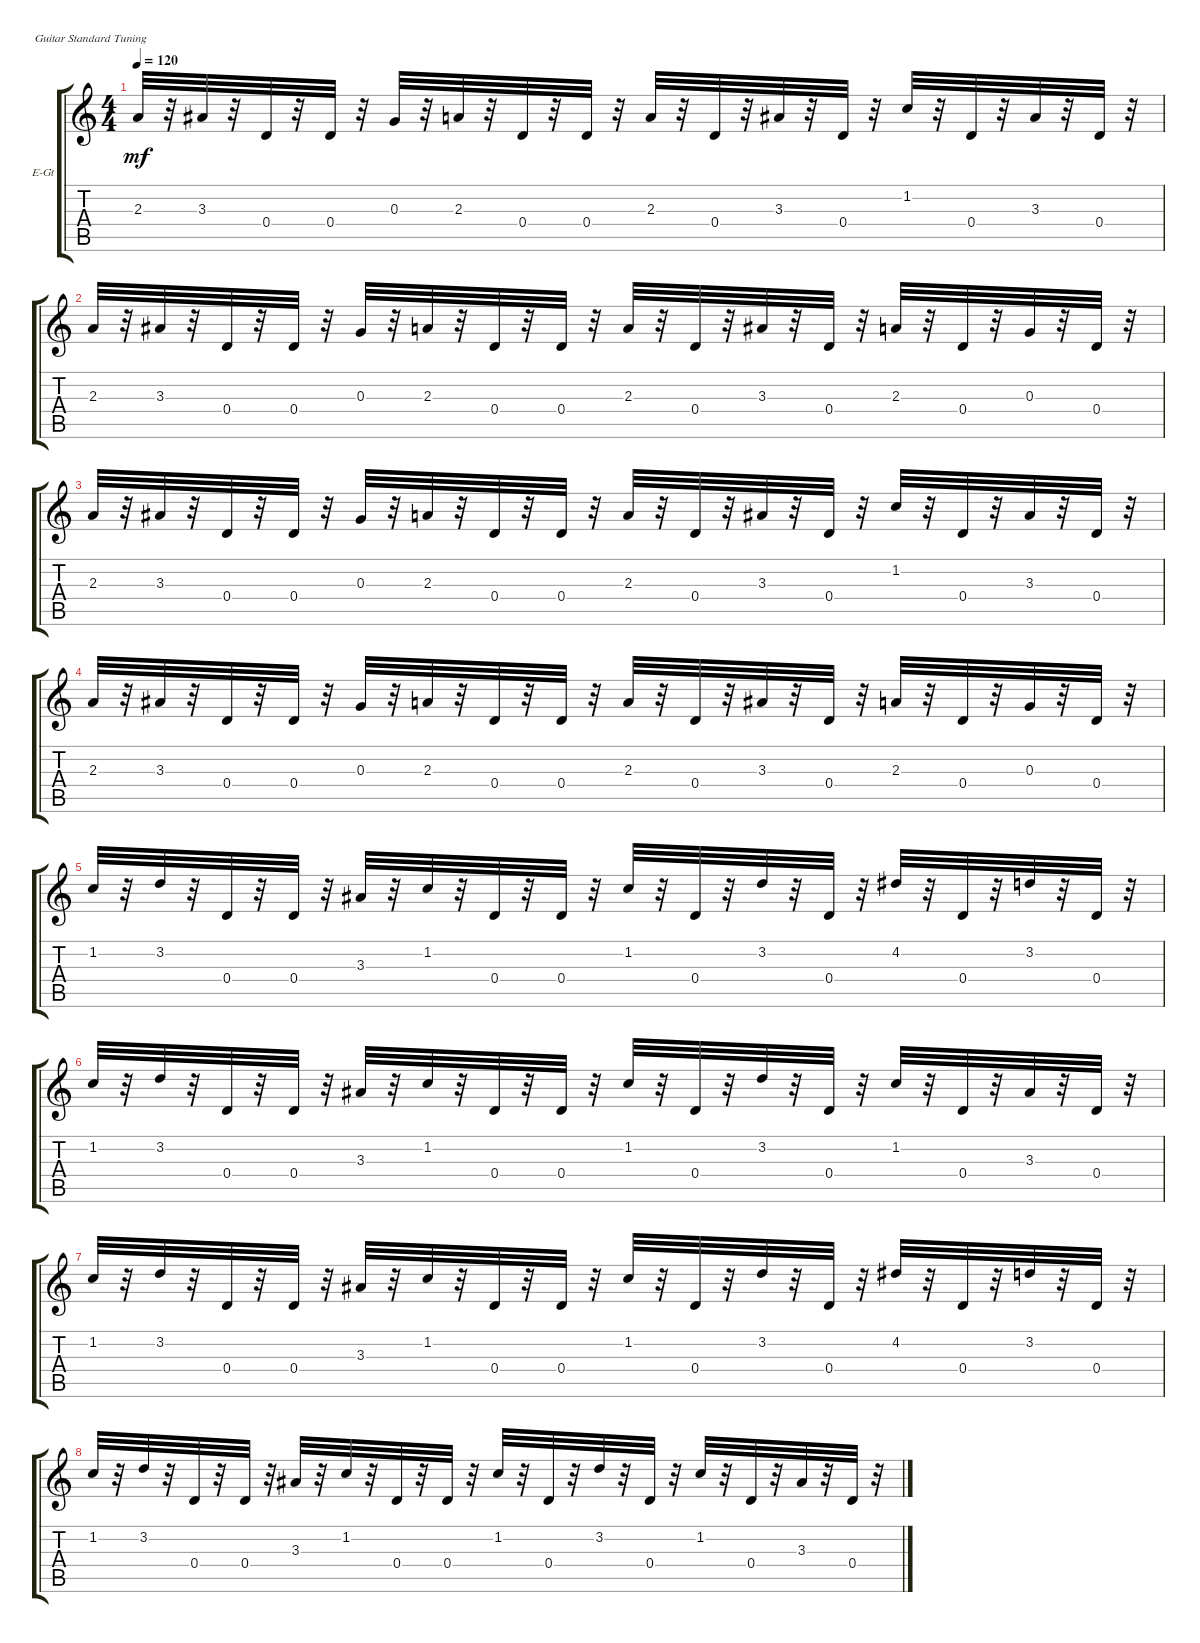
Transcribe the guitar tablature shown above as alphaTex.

\bracketExtendMode groupsimilarinstruments
\firstSystemTrackNameOrientation horizontal
\otherSystemsTrackNameOrientation horizontal
\track ("" "E-Gt") {instrument electricguitarclean}
\staff {score tabs}
\tuning (E4 B3 G3 D3 A2 E2)
\ts (4 4)
\tempo 120
\clef g2
\ks c
2.3.32{dy mf} r.32 3.3.32 r.32 0.4.32 r.32 0.4.32 r.32 0.3.32 r.32 2.3.32 r.32 0.4.32 r.32 0.4.32 r.32 2.3.32 r.32 0.4.32 r.32 3.3.32 r.32 0.4.32 r.32 1.2.32 r.32 0.4.32 r.32 3.3.32 r.32 0.4.32 r.32 |
2.3.32 r.32 3.3.32 r.32 0.4.32 r.32 0.4.32 r.32 0.3.32 r.32 2.3.32 r.32 0.4.32 r.32 0.4.32 r.32 2.3.32 r.32 0.4.32 r.32 3.3.32 r.32 0.4.32 r.32 2.3.32 r.32 0.4.32 r.32 0.3.32 r.32 0.4.32 r.32 |
2.3.32 r.32 3.3.32 r.32 0.4.32 r.32 0.4.32 r.32 0.3.32 r.32 2.3.32 r.32 0.4.32 r.32 0.4.32 r.32 2.3.32 r.32 0.4.32 r.32 3.3.32 r.32 0.4.32 r.32 1.2.32 r.32 0.4.32 r.32 3.3.32 r.32 0.4.32 r.32 |
2.3.32 r.32 3.3.32 r.32 0.4.32 r.32 0.4.32 r.32 0.3.32 r.32 2.3.32 r.32 0.4.32 r.32 0.4.32 r.32 2.3.32 r.32 0.4.32 r.32 3.3.32 r.32 0.4.32 r.32 2.3.32 r.32 0.4.32 r.32 0.3.32 r.32 0.4.32 r.32 |
1.2.32 r.32 3.2.32 r.32 0.4.32 r.32 0.4.32 r.32 3.3.32 r.32 1.2.32 r.32 0.4.32 r.32 0.4.32 r.32 1.2.32 r.32 0.4.32 r.32 3.2.32 r.32 0.4.32 r.32 4.2.32 r.32 0.4.32 r.32 3.2.32 r.32 0.4.32 r.32 |
1.2.32 r.32 3.2.32 r.32 0.4.32 r.32 0.4.32 r.32 3.3.32 r.32 1.2.32 r.32 0.4.32 r.32 0.4.32 r.32 1.2.32 r.32 0.4.32 r.32 3.2.32 r.32 0.4.32 r.32 1.2.32 r.32 0.4.32 r.32 3.3.32 r.32 0.4.32 r.32 |
1.2.32 r.32 3.2.32 r.32 0.4.32 r.32 0.4.32 r.32 3.3.32 r.32 1.2.32 r.32 0.4.32 r.32 0.4.32 r.32 1.2.32 r.32 0.4.32 r.32 3.2.32 r.32 0.4.32 r.32 4.2.32 r.32 0.4.32 r.32 3.2.32 r.32 0.4.32 r.32 |
1.2.32 r.32 3.2.32 r.32 0.4.32 r.32 0.4.32 r.32 3.3.32 r.32 1.2.32 r.32 0.4.32 r.32 0.4.32 r.32 1.2.32 r.32 0.4.32 r.32 3.2.32 r.32 0.4.32 r.32 1.2.32 r.32 0.4.32 r.32 3.3.32 r.32 0.4.32 r.32
